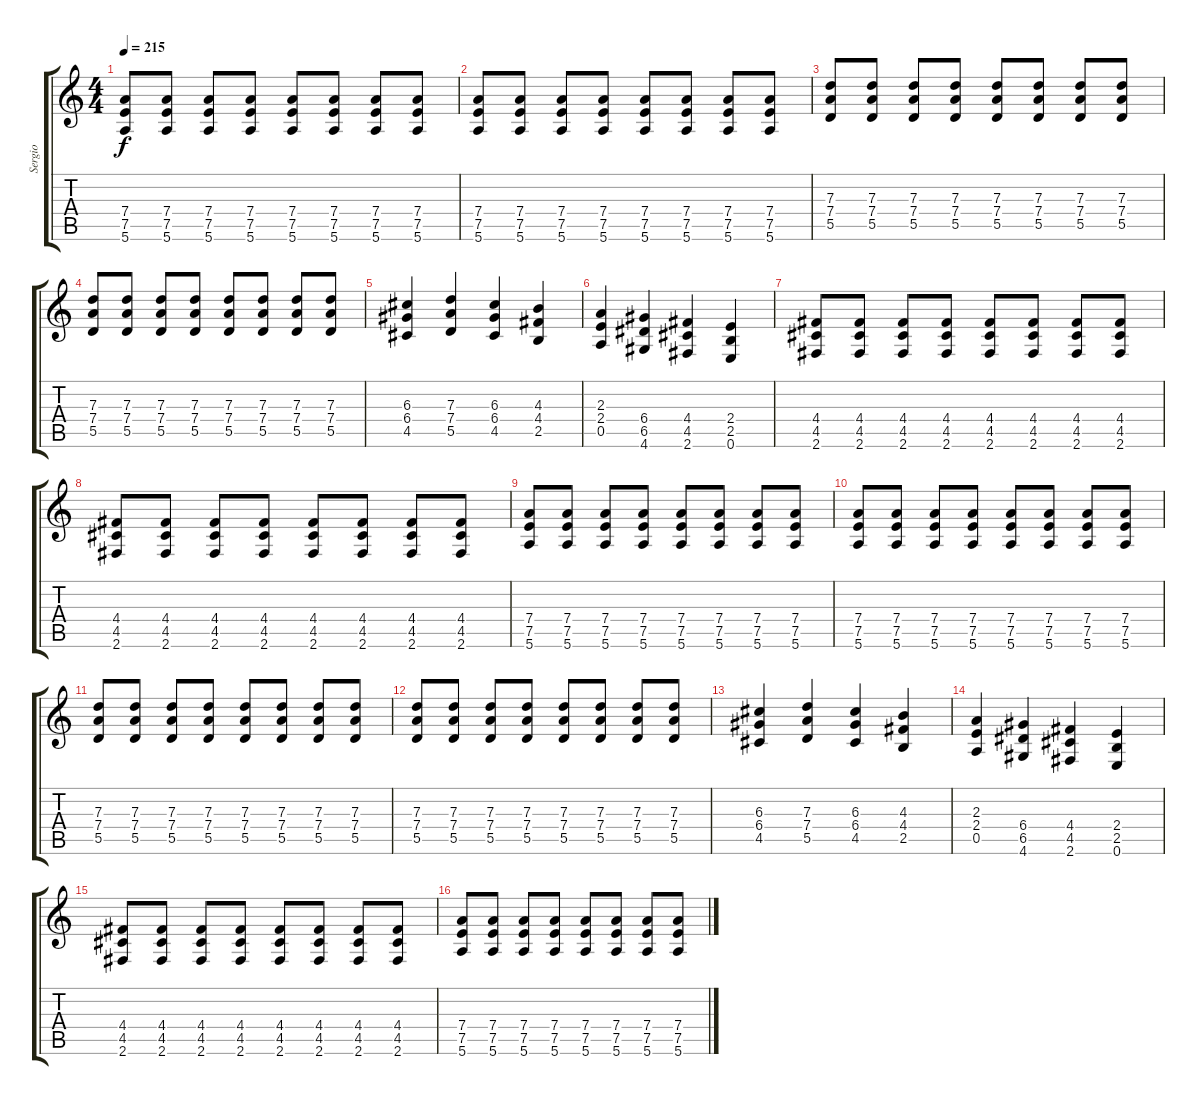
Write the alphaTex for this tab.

\track ("Sergio" "Sergio") {instrument distortionguitar}
\staff {score tabs}
\tuning (E4 B3 G3 D3 A2 E2) {hide}
\ts (4 4)
\tempo 215
\clef g2
\ks c
(7.4 7.5 5.6).8{dy f} (7.4 7.5 5.6).8 (7.4 7.5 5.6).8 (7.4 7.5 5.6).8 (7.4 7.5 5.6).8 (7.4 7.5 5.6).8 (7.4 7.5 5.6).8 (7.4 7.5 5.6).8 |
(7.4 7.5 5.6).8 (7.4 7.5 5.6).8 (7.4 7.5 5.6).8 (7.4 7.5 5.6).8 (7.4 7.5 5.6).8 (7.4 7.5 5.6).8 (7.4 7.5 5.6).8 (7.4 7.5 5.6).8 |
(7.3 7.4 5.5).8 (7.3 7.4 5.5).8 (7.3 7.4 5.5).8 (7.3 7.4 5.5).8 (7.3 7.4 5.5).8 (7.3 7.4 5.5).8 (7.3 7.4 5.5).8 (7.3 7.4 5.5).8 |
(7.3 7.4 5.5).8 (7.3 7.4 5.5).8 (7.3 7.4 5.5).8 (7.3 7.4 5.5).8 (7.3 7.4 5.5).8 (7.3 7.4 5.5).8 (7.3 7.4 5.5).8 (7.3 7.4 5.5).8 |
(6.3 6.4 4.5).4 (7.3 7.4 5.5).4 (6.3 6.4 4.5).4 (4.3 4.4 2.5).4 |
(2.3 2.4 0.5).4 (6.4 6.5 4.6).4 (4.4 4.5 2.6).4 (2.4 2.5 0.6).4 |
(4.4 4.5 2.6).8 (4.4 4.5 2.6).8 (4.4 4.5 2.6).8 (4.4 4.5 2.6).8 (4.4 4.5 2.6).8 (4.4 4.5 2.6).8 (4.4 4.5 2.6).8 (4.4 4.5 2.6).8 |
(4.4 4.5 2.6).8 (4.4 4.5 2.6).8 (4.4 4.5 2.6).8 (4.4 4.5 2.6).8 (4.4 4.5 2.6).8 (4.4 4.5 2.6).8 (4.4 4.5 2.6).8 (4.4 4.5 2.6).8 |
(7.4 7.5 5.6).8 (7.4 7.5 5.6).8 (7.4 7.5 5.6).8 (7.4 7.5 5.6).8 (7.4 7.5 5.6).8 (7.4 7.5 5.6).8 (7.4 7.5 5.6).8 (7.4 7.5 5.6).8 |
(7.4 7.5 5.6).8 (7.4 7.5 5.6).8 (7.4 7.5 5.6).8 (7.4 7.5 5.6).8 (7.4 7.5 5.6).8 (7.4 7.5 5.6).8 (7.4 7.5 5.6).8 (7.4 7.5 5.6).8 |
(7.3 7.4 5.5).8 (7.3 7.4 5.5).8 (7.3 7.4 5.5).8 (7.3 7.4 5.5).8 (7.3 7.4 5.5).8 (7.3 7.4 5.5).8 (7.3 7.4 5.5).8 (7.3 7.4 5.5).8 |
(7.3 7.4 5.5).8 (7.3 7.4 5.5).8 (7.3 7.4 5.5).8 (7.3 7.4 5.5).8 (7.3 7.4 5.5).8 (7.3 7.4 5.5).8 (7.3 7.4 5.5).8 (7.3 7.4 5.5).8 |
(6.3 6.4 4.5).4 (7.3 7.4 5.5).4 (6.3 6.4 4.5).4 (4.3 4.4 2.5).4 |
(2.3 2.4 0.5).4 (6.4 6.5 4.6).4 (4.4 4.5 2.6).4 (2.4 2.5 0.6).4 |
(4.4 4.5 2.6).8 (4.4 4.5 2.6).8 (4.4 4.5 2.6).8 (4.4 4.5 2.6).8 (4.4 4.5 2.6).8 (4.4 4.5 2.6).8 (4.4 4.5 2.6).8 (4.4 4.5 2.6).8 |
(7.4 7.5 5.6).8 (7.4 7.5 5.6).8 (7.4 7.5 5.6).8 (7.4 7.5 5.6).8 (7.4 7.5 5.6).8 (7.4 7.5 5.6).8 (7.4 7.5 5.6).8 (7.4 7.5 5.6).8
